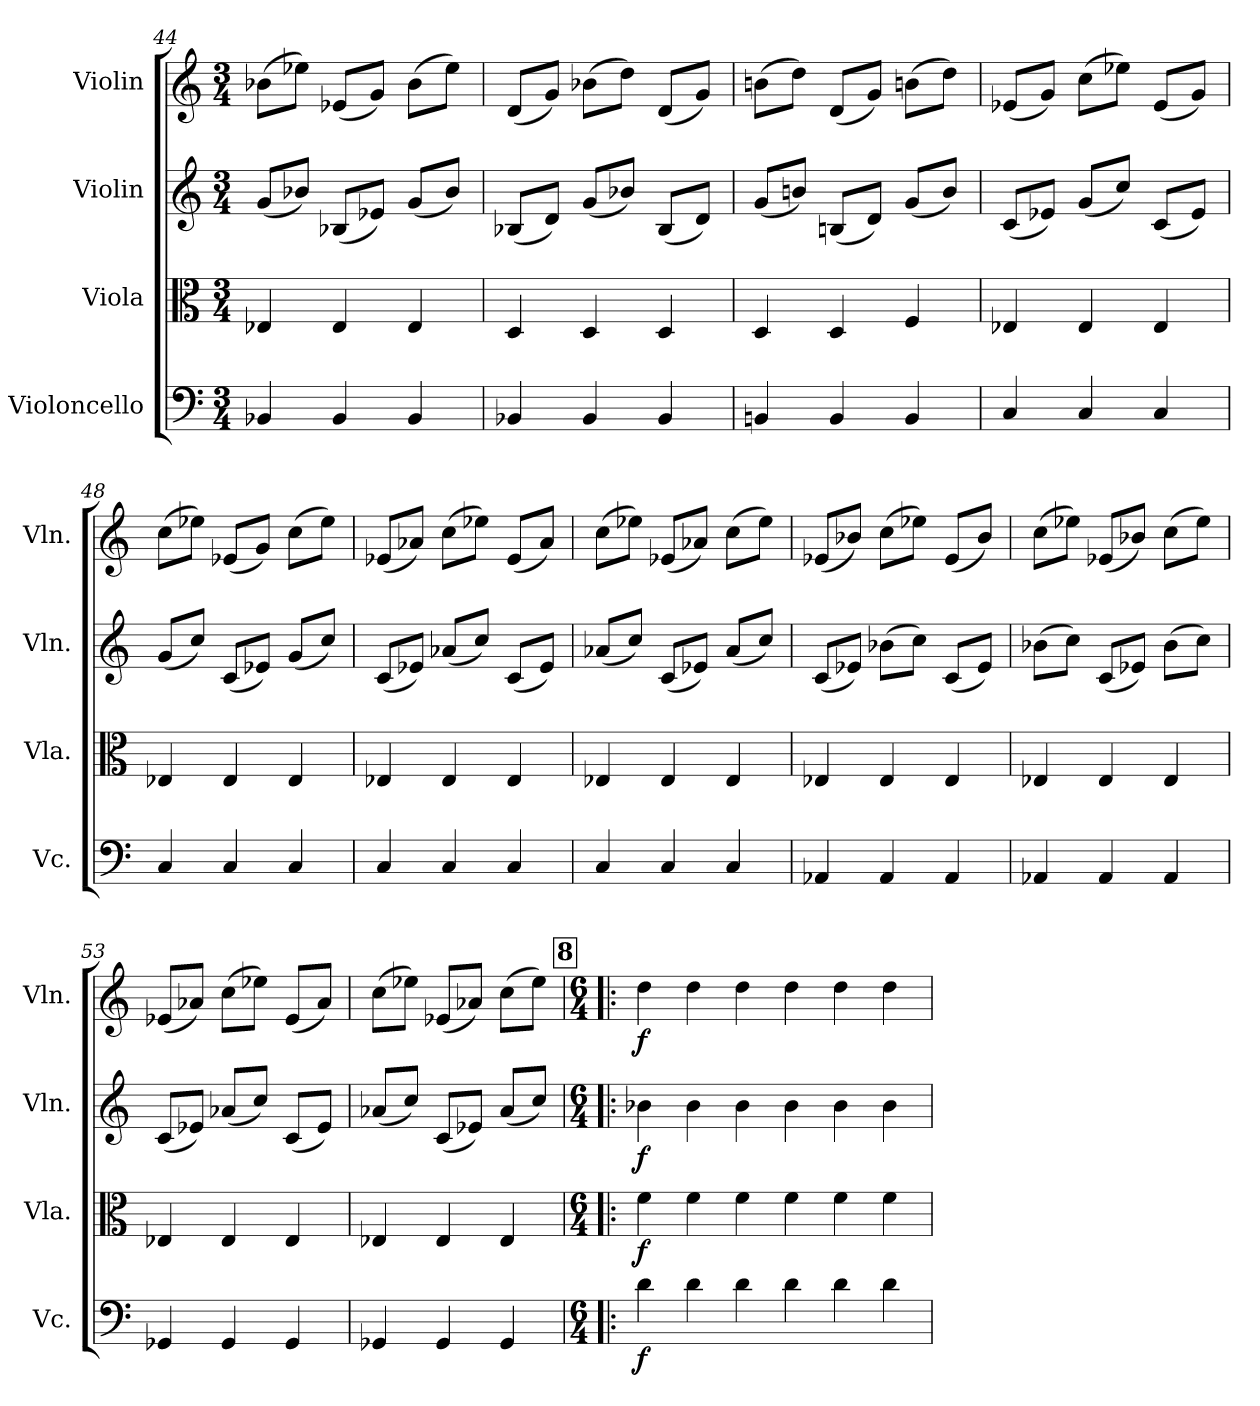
**kern	**dynam	**kern	**dynam	**kern	**dynam	**kern	**dynam
*part4	*part4	*part3	*part3	*part2	*part2	*part1	*part1
*staff4	*staff4	*staff3	*staff3	*staff2	*staff2	*staff1	*staff1
*I"Violoncello	*	*I"Viola	*	*I"Violin	*	*I"Violin	*
*I'Vc.	*	*I'Vla.	*	*I'Vln.	*	*I'Vln.	*
!!LO:LB:g=z
*clefF4	*	*clefC3	*	*clefG2	*	*clefG2	*
*k[]	*	*k[]	*	*k[]	*	*k[]	*
*M3/4	*	*M3/4	*	*M3/4	*	*M3/4	*
=44	=44	=44	=44	=44	=44	=44	=44
4BB-X/	.	4E-X/	.	(<8g/L	.	(>8b-X\L	.
.	.	.	.	8b-X/J)	.	8ee-X\J)	.
4BB-/	.	4E-/	.	(<8B-X/L	.	(<8e-X/L	.
.	.	.	.	8e-X/J)	.	8g/J)	.
4BB-/	.	4E-/	.	(<8g/L	.	(>8b-\L	.
.	.	.	.	8b-/J)	.	8ee-\J)	.
=45	=45	=45	=45	=45	=45	=45	=45
4BB-X/	.	4D/	.	(<8B-X/L	.	(<8d/L	.
.	.	.	.	8d/J)	.	8g/J)	.
4BB-/	.	4D/	.	(<8g/L	.	(>8b-X\L	.
.	.	.	.	8b-X/J)	.	8dd\J)	.
4BB-/	.	4D/	.	(<8B-/L	.	(<8d/L	.
.	.	.	.	8d/J)	.	8g/J)	.
=46	=46	=46	=46	=46	=46	=46	=46
4BBn/	.	4D/	.	(<8g/L	.	(>8bn\L	.
.	.	.	.	8bn/J)	.	8dd\J)	.
4BB/	.	4D/	.	(<8Bn/L	.	(<8d/L	.
.	.	.	.	8d/J)	.	8g/J)	.
4BB/	.	4F/	.	(<8g/L	.	(>8bn\L	.
.	.	.	.	8b/J)	.	8dd\J)	.
=47	=47	=47	=47	=47	=47	=47	=47
4C/	.	4E-X/	.	(<8c/L	.	(<8e-X/L	.
.	.	.	.	8e-X/J)	.	8g/J)	.
4C/	.	4E-/	.	(<8g/L	.	(>8cc\L	.
.	.	.	.	8cc/J)	.	8ee-X\J)	.
4C/	.	4E-/	.	(<8c/L	.	(<8e-/L	.
.	.	.	.	8e-/J)	.	8g/J)	.
=48	=48	=48	=48	=48	=48	=48	=48
4C/	.	4E-X/	.	(<8g/L	.	(>8cc\L	.
.	.	.	.	8cc/J)	.	8ee-X\J)	.
4C/	.	4E-/	.	(<8c/L	.	(<8e-X/L	.
.	.	.	.	8e-X/J)	.	8g/J)	.
4C/	.	4E-/	.	(<8g/L	.	(>8cc\L	.
.	.	.	.	8cc/J)	.	8ee-\J)	.
!!LO:LB:g=z
=49	=49	=49	=49	=49	=49	=49	=49
4C/	.	4E-X/	.	(<8c/L	.	(<8e-X/L	.
.	.	.	.	8e-X/J)	.	8a-X/J)	.
4C/	.	4E-/	.	(<8a-X/L	.	(>8cc\L	.
.	.	.	.	8cc/J)	.	8ee-X\J)	.
4C/	.	4E-/	.	(<8c/L	.	(<8e-/L	.
.	.	.	.	8e-/J)	.	8a-/J)	.
=50	=50	=50	=50	=50	=50	=50	=50
4C/	.	4E-X/	.	(<8a-X/L	.	(>8cc\L	.
.	.	.	.	8cc/J)	.	8ee-X\J)	.
4C/	.	4E-/	.	(<8c/L	.	(<8e-X/L	.
.	.	.	.	8e-X/J)	.	8a-X/J)	.
4C/	.	4E-/	.	(<8a-/L	.	(>8cc\L	.
.	.	.	.	8cc/J)	.	8ee-\J)	.
=51	=51	=51	=51	=51	=51	=51	=51
4AA-X/	.	4E-X/	.	(<8c/L	.	(<8e-X/L	.
.	.	.	.	8e-X/J)	.	8b-X/J)	.
4AA-/	.	4E-/	.	(>8b-X\L	.	(>8cc\L	.
.	.	.	.	8cc\J)	.	8ee-X\J)	.
4AA-/	.	4E-/	.	(<8c/L	.	(<8e-/L	.
.	.	.	.	8e-/J)	.	8b-/J)	.
=52	=52	=52	=52	=52	=52	=52	=52
4AA-X/	.	4E-X/	.	(>8b-X\L	.	(>8cc\L	.
.	.	.	.	8cc\J)	.	8ee-X\J)	.
4AA-/	.	4E-/	.	(<8c/L	.	(<8e-X/L	.
.	.	.	.	8e-X/J)	.	8b-X/J)	.
4AA-/	.	4E-/	.	(>8b-\L	.	(>8cc\L	.
.	.	.	.	8cc\J)	.	8ee-\J)	.
=53	=53	=53	=53	=53	=53	=53	=53
4GG-X/	.	4E-X/	.	(<8c/L	.	(<8e-X/L	.
.	.	.	.	8e-X/J)	.	8a-X/J)	.
4GG-/	.	4E-/	.	(<8a-X/L	.	(>8cc\L	.
.	.	.	.	8cc/J)	.	8ee-X\J)	.
4GG-/	.	4E-/	.	(<8c/L	.	(<8e-/L	.
.	.	.	.	8e-/J)	.	8a-/J)	.
=54	=54	=54	=54	=54	=54	=54	=54
4GG-X/	.	4E-X/	.	(<8a-X/L	.	(>8cc\L	.
.	.	.	.	8cc/J)	.	8ee-X\J)	.
4GG-/	.	4E-/	.	(<8c/L	.	(<8e-X/L	.
.	.	.	.	8e-X/J)	.	8a-X/J)	.
4GG-/	.	4E-/	.	(<8a-/L	.	(>8cc\L	.
.	.	.	.	8cc/J)	.	8ee-\J)	.
!!LO:LB:g=z
!!LO:REH:place=s1:a:B:fs=14:t=8
=55!|:	=55!|:	=55!|:	=55!|:	=55!|:	=55!|:	=55!|:	=55!|:
*M6/4	*	*M6/4	*	*M6/4	*	*M6/4	*
!	!LO:DY:b	!	!LO:DY:b	!	!LO:DY:b	!	!LO:DY:b
4d\	f	4f\	f	4b-X\	f	4dd\	f
4d\	.	4f\	.	4b-\	.	4dd\	.
4d\	.	4f\	.	4b-\	.	4dd\	.
4d\	.	4f\	.	4b-\	.	4dd\	.
4d\	.	4f\	.	4b-\	.	4dd\	.
4d\	.	4f\	.	4b-\	.	4dd\	.
=	=	=	=	=	=	=	=
*-	*-	*-	*-	*-	*-	*-	*-
